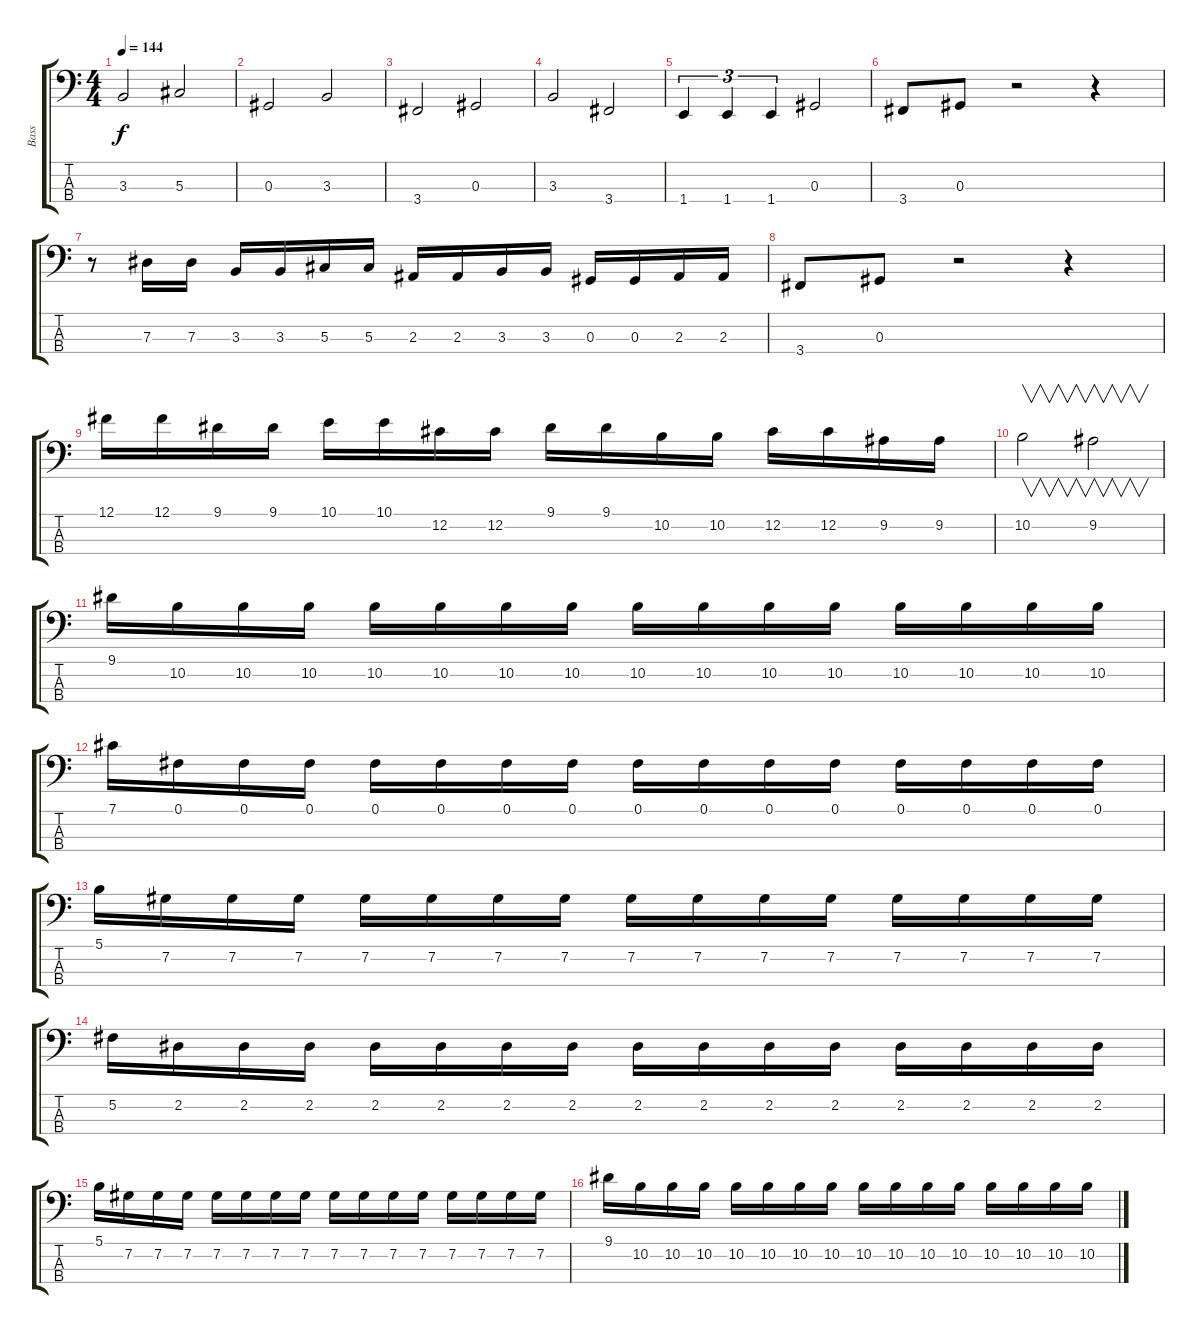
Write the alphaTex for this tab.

\track ("Bass" "Bass") {instrument electricbasspick}
\staff {score tabs}
\tuning (Gb2 Db2 Ab1 Eb1) {hide}
\ts (4 4)
\tempo 144
\clef f4
\ks c
3.3.2{dy f} 5.3.2 |
0.3.2 3.3.2 |
3.4.2 0.3.2 |
3.3.2 3.4.2 |
1.4.4{tu (3 2)} 1.4.4{tu (3 2)} 1.4.4{tu (3 2)} 0.3.2 |
3.4.8 0.3.8 r.2 r.4 |
r.8 7.3.16 7.3.16 3.3.16 3.3.16 5.3.16 5.3.16 2.3.16 2.3.16 3.3.16 3.3.16 0.3.16 0.3.16 2.3.16 2.3.16 |
3.4.8 0.3.8 r.2 r.4 |
12.1.16 12.1.16 9.1.16 9.1.16 10.1.16 10.1.16 12.2.16 12.2.16 9.1.16 9.1.16 10.2.16 10.2.16 12.2.16 12.2.16 9.2.16 9.2.16 |
10.2.2{v} 9.2.2{v} |
9.1.16 10.2.16 10.2.16 10.2.16 10.2.16 10.2.16 10.2.16 10.2.16 10.2.16 10.2.16 10.2.16 10.2.16 10.2.16 10.2.16 10.2.16 10.2.16 |
7.1.16 0.1.16 0.1.16 0.1.16 0.1.16 0.1.16 0.1.16 0.1.16 0.1.16 0.1.16 0.1.16 0.1.16 0.1.16 0.1.16 0.1.16 0.1.16 |
5.1.16 7.2.16 7.2.16 7.2.16 7.2.16 7.2.16 7.2.16 7.2.16 7.2.16 7.2.16 7.2.16 7.2.16 7.2.16 7.2.16 7.2.16 7.2.16 |
5.2.16 2.2.16 2.2.16 2.2.16 2.2.16 2.2.16 2.2.16 2.2.16 2.2.16 2.2.16 2.2.16 2.2.16 2.2.16 2.2.16 2.2.16 2.2.16 |
5.1.16 7.2.16 7.2.16 7.2.16 7.2.16 7.2.16 7.2.16 7.2.16 7.2.16 7.2.16 7.2.16 7.2.16 7.2.16 7.2.16 7.2.16 7.2.16 |
9.1.16 10.2.16 10.2.16 10.2.16 10.2.16 10.2.16 10.2.16 10.2.16 10.2.16 10.2.16 10.2.16 10.2.16 10.2.16 10.2.16 10.2.16 10.2.16
